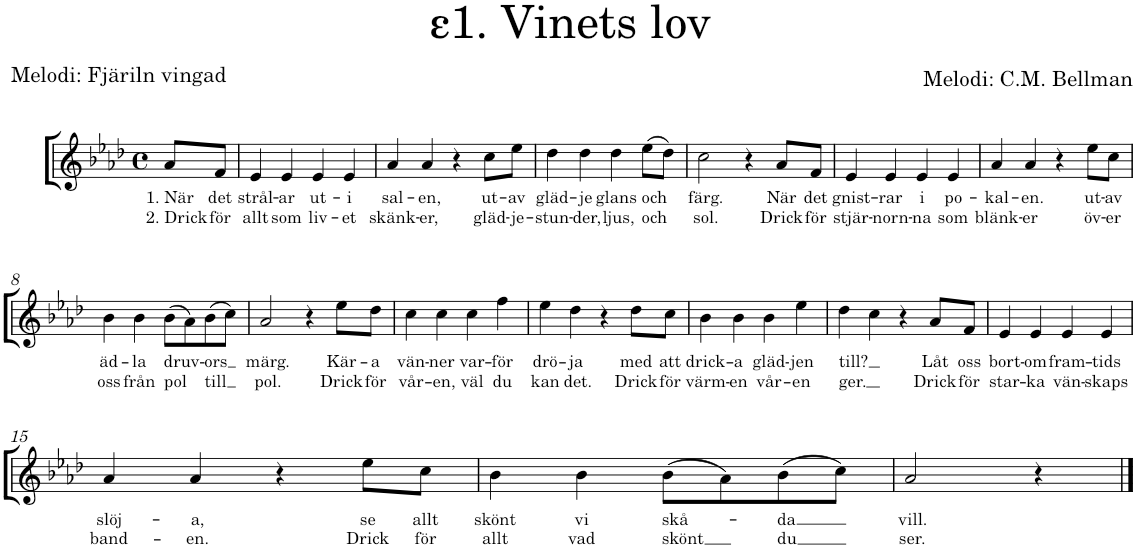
**kern	**text	**text
*part1	*part1	*part1
*staff1	*staff1	*staff1
*I"S A	*	*
*clefG2	*	*
*k[b-e-a-d-]	*	*
*M4/4	*	*
*met(c)	*	*
=1	=1	=1
!	!LO:LY:b	!LO:LY:b
8a-/L	1. När	2. Drick
!	!LO:LY:b	!LO:LY:b
8f/J	det	för
=2	=2	=2
!	!LO:LY:b	!LO:LY:b
4e-/	strål-	allt
!	!LO:LY:b	!LO:LY:b
4e-/	-ar	som
!	!LO:LY:b	!LO:LY:b
4e-/	ut-	liv-
!	!LO:LY:b	!LO:LY:b
4e-/	-i	-et
=3	=3	=3
!	!LO:LY:b	!LO:LY:b
4a-/	sal-	skänk-
!	!LO:LY:b	!LO:LY:b
4a-/	-en,	-er,
4r	.	.
!	!LO:LY:b	!LO:LY:b
8cc\L	ut-	gläd-
!	!LO:LY:b	!LO:LY:b
8ee-\J	-av	je-
=4	=4	=4
!	!LO:LY:b	!LO:LY:b
4dd-\	gläd-	-stun-
!	!LO:LY:b	!LO:LY:b
4dd-\	-je	-der,
!	!LO:LY:b	!LO:LY:b
4dd-\	glans	ljus,
!	!LO:LY:b	!LO:LY:b
(8ee-\L	och	och
8dd-\J)	.	.
=5	=5	=5
!	!LO:LY:b	!LO:LY:b
2cc\	färg.	sol.
4r	.	.
!	!LO:LY:b	!LO:LY:b
8a-/L	När	Drick
!	!LO:LY:b	!LO:LY:b
8f/J	det	för
=6	=6	=6
!	!LO:LY:b	!LO:LY:b
4e-/	gnist-	stjär-
!	!LO:LY:b	!LO:LY:b
4e-/	-rar	-norn-
!	!LO:LY:b	!LO:LY:b
4e-/	i	na
!	!LO:LY:b	!LO:LY:b
4e-/	po-	som
=7	=7	=7
!	!LO:LY:b	!LO:LY:b
4a-/	-kal-	blänk-
!	!LO:LY:b	!LO:LY:b
4a-/	-en.	-er
4r	.	.
!	!LO:LY:b	!LO:LY:b
8ee-\L	ut-	öv-
!	!LO:LY:b	!LO:LY:b
8cc\J	-av	-er
!!LO:LB:g=z
=8	=8	=8
!	!LO:LY:b	!LO:LY:b
4b-\	äd-	oss
!	!LO:LY:b	!LO:LY:b
4b-\	-la	från
!	!LO:LY:b	!LO:LY:b
(8b-\L	druv-	pol
8a-\)	.	.
!	!LO:LY:b	!LO:LY:b
(8b-\	-ors	till
8cc\J)	.	.
=9	=9	=9
!	!LO:LY:b	!LO:LY:b
2a-/	märg.	pol.
4r	.	.
!	!LO:LY:b	!LO:LY:b
8ee-\L	Kär-	Drick
!	!LO:LY:b	!LO:LY:b
8dd-\J	-a	för
=10	=10	=10
!	!LO:LY:b	!LO:LY:b
4cc\	vän-	vår-
!	!LO:LY:b	!LO:LY:b
4cc\	-ner	-en,
!	!LO:LY:b	!LO:LY:b
4cc\	var-	väl
!	!LO:LY:b	!LO:LY:b
4ff\	-för	du
=11	=11	=11
!	!LO:LY:b	!LO:LY:b
4ee-\	drö-	kan
!	!LO:LY:b	!LO:LY:b
4dd-\	-ja	det.
4r	.	.
!	!LO:LY:b	!LO:LY:b
8dd-\L	med	Drick
!	!LO:LY:b	!LO:LY:b
8cc\J	att	för
=12	=12	=12
!	!LO:LY:b	!LO:LY:b
4b-\	drick-	värm-
!	!LO:LY:b	!LO:LY:b
4b-\	-a	-en
!	!LO:LY:b	!LO:LY:b
4b-\	gläd-	vår-
!	!LO:LY:b	!LO:LY:b
4ee-\	-jen	-en
=13	=13	=13
!	!LO:LY:b	!LO:LY:b
4dd-\	till?	ger.
4cc\	.	.
4r	.	.
!	!LO:LY:b	!LO:LY:b
8a-/L	Låt	Drick
!	!LO:LY:b	!LO:LY:b
8f/J	oss	för
=14	=14	=14
!	!LO:LY:b	!LO:LY:b
4e-/	bort-	star-
!	!LO:LY:b	!LO:LY:b
4e-/	-om	-ka
!	!LO:LY:b	!LO:LY:b
4e-/	fram-	vän-
!	!LO:LY:b	!LO:LY:b
4e-/	-tids	-skaps
!!LO:LB:g=z
=15	=15	=15
!	!LO:LY:b	!LO:LY:b
4a-/	slöj-	band-
!	!LO:LY:b	!LO:LY:b
4a-/	-a,	-en.
4r	.	.
!	!LO:LY:b	!LO:LY:b
8ee-\L	se	Drick
!	!LO:LY:b	!LO:LY:b
8cc\J	allt	för
=16	=16	=16
!	!LO:LY:b	!LO:LY:b
4b-\	skönt	allt
!	!LO:LY:b	!LO:LY:b
4b-\	vi	vad
!	!LO:LY:b	!LO:LY:b
(8b-\L	skå-	skönt
8a-\)	.	.
!	!LO:LY:b	!LO:LY:b
(8b-\	-da	du
8cc\J)	.	.
=17	=17	=17
!	!LO:LY:b	!LO:LY:b
2a-/	vill.	ser.
4r	.	.
==	==	==
*-	*-	*-
